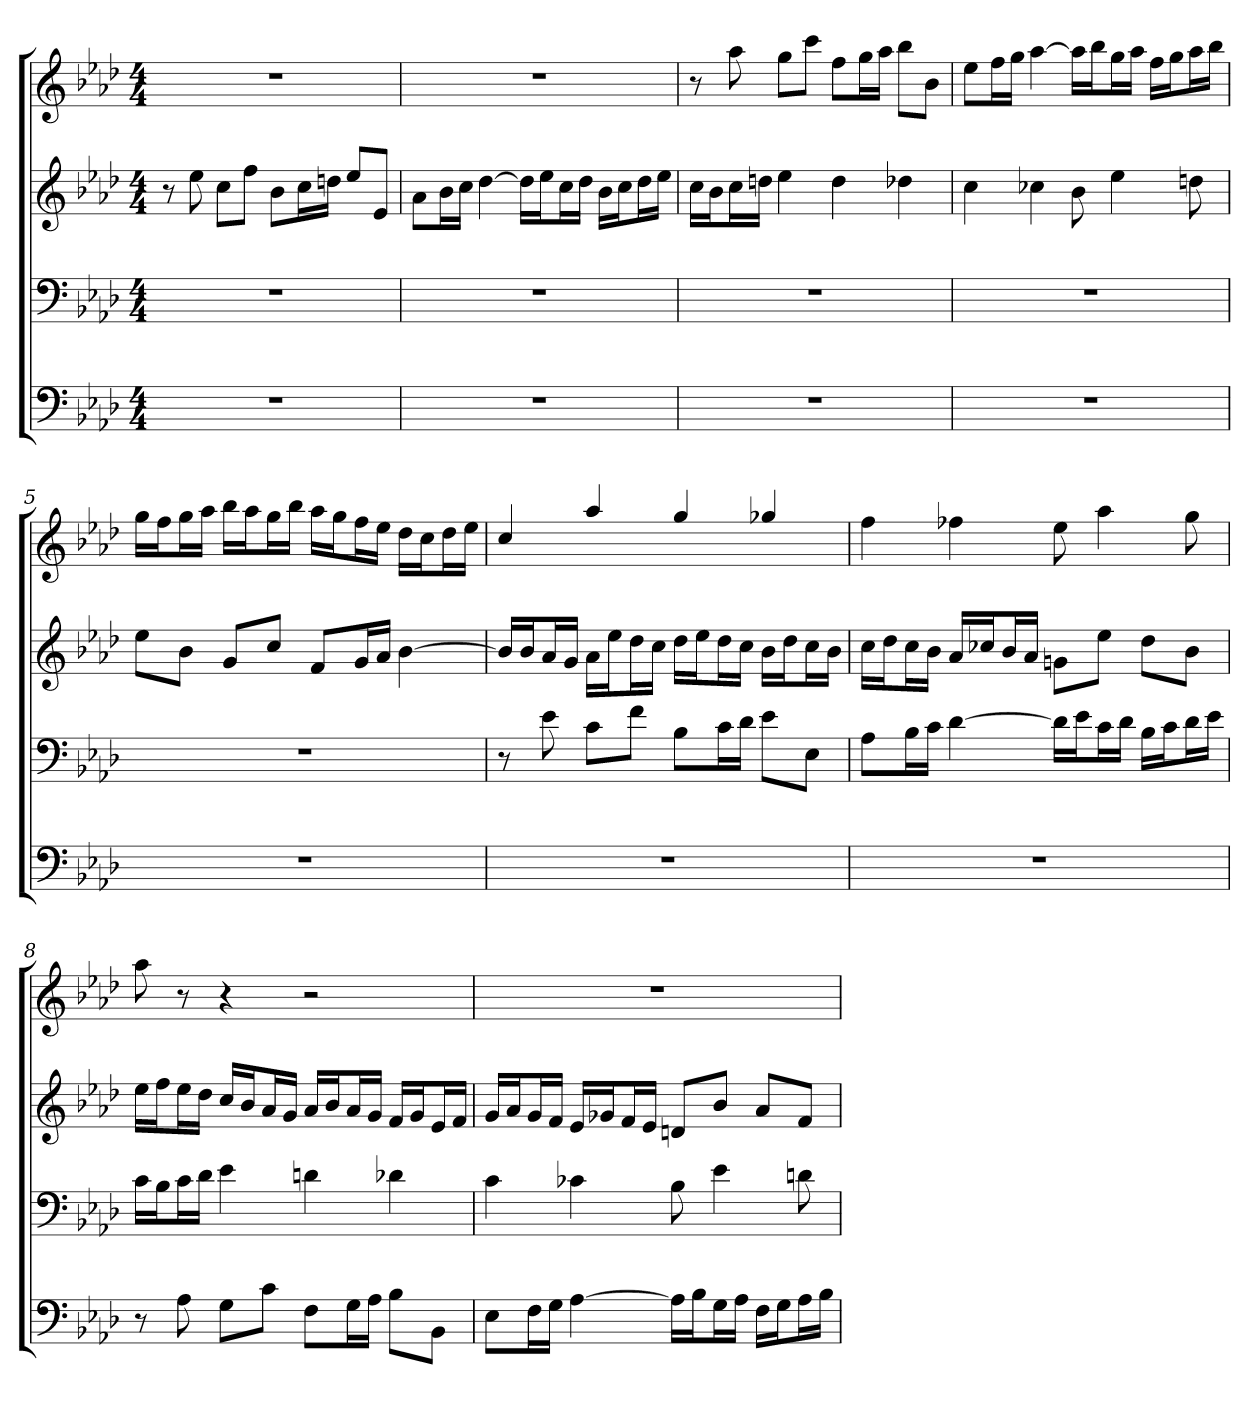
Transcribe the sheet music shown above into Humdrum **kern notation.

**kern	**kern	**kern	**kern
*part4	*part3	*part2	*part1
*staff4	*staff3	*staff2	*staff1
*clefF4	*clefF4	*clefG2	*clefG2
*k[b-e-a-d-]	*k[b-e-a-d-]	*k[b-e-a-d-]	*k[b-e-a-d-]
*A-:	*A-:	*A-:	*A-:
*M4/4	*M4/4	*M4/4	*M4/4
=1	=1	=1	=1
1r	1r	8r	1r
.	.	8ee-	.
.	.	8cc\L	.
.	.	8ff\J	.
.	.	8b-\L	.
.	.	16cc\L	.
.	.	16ddn\JJ	.
.	.	8ee-/L	.
.	.	8e-/J	.
=2	=2	=2	=2
1r	1r	8a-\L	1r
.	.	16b-\L	.
.	.	16cc\JJ	.
.	.	[4dd-	.
.	.	16dd-\LL]	.
.	.	16ee-\J	.
.	.	16cc\L	.
.	.	16dd-\JJ	.
.	.	16b-\LL	.
.	.	16cc\J	.
.	.	16dd-\L	.
.	.	16ee-\JJ	.
=3	=3	=3	=3
1r	1r	16cc\LL	8r
.	.	16b-\J	.
.	.	16cc\L	8aa-
.	.	16ddn\JJ	.
.	.	4ee-	8gg\L
.	.	.	8ccc\J
.	.	4dd	8ff\L
.	.	.	16gg\L
.	.	.	16aa-\JJ
.	.	4dd-X	8bb-\L
.	.	.	8b-\J
=4	=4	=4	=4
1r	1r	4cc	8ee-\L
.	.	.	16ff\L
.	.	.	16gg\JJ
.	.	4cc-X	[4aa-
.	.	8b-	16aa-\LL]
.	.	.	16bb-\J
.	.	4ee-	16gg\L
.	.	.	16aa-\JJ
.	.	.	16ff\LL
.	.	.	16gg\J
.	.	8ddn	16aa-\L
.	.	.	16bb-\JJ
=5	=5	=5	=5
1r	1r	8ee-\L	16gg\LL
.	.	.	16ff\J
.	.	8b-\J	16gg\L
.	.	.	16aa-\JJ
.	.	8g/L	16bb-\LL
.	.	.	16aa-\J
.	.	8cc/J	16gg\L
.	.	.	16bb-\JJ
.	.	8f/L	16aa-\LL
.	.	.	16gg\J
.	.	16g/L	16ff\L
.	.	16a-/JJ	16ee-\JJ
.	.	[4b-	16dd-\LL
.	.	.	16cc\J
.	.	.	16dd-\L
.	.	.	16ee-\JJ
=6	=6	=6	=6
*	*	*	*^
1r	8r	16b-/LL]	4cc	1ryy
.	.	16b-/J	.	.
.	8e-	16a-/L	.	.
.	.	16g/JJ	.	.
.	8c\L	16a-\LL	4aa-	.
.	.	16ee-\J	.	.
.	8f\J	16dd-\L	.	.
.	.	16cc\JJ	.	.
.	8B-\L	16dd-\LL	4gg	.
.	.	16ee-\J	.	.
.	16c\L	16dd-\L	.	.
.	16d-\JJ	16cc\JJ	.	.
.	8e-\L	16b-\LL	4gg-X	.
.	.	16dd-\J	.	.
.	8E-\J	16cc\L	.	.
.	.	16b-\JJ	.	.
*	*	*	*v	*v
=7	=7	=7	=7
1r	8A-\L	16cc\LL	4ff
.	.	16dd-\J	.
.	16B-\L	16cc\L	.
.	16c\JJ	16b-\JJ	.
.	[4d-	16a-/LL	4ff-X
.	.	16cc-X/J	.
.	.	16b-/L	.
.	.	16a-/JJ	.
.	16d-\LL]	8gn\L	8ee-
.	16e-\J	.	.
.	16c\L	8ee-\J	4aa-
.	16d-\JJ	.	.
.	16B-\LL	8dd-\L	.
.	16c\J	.	.
.	16d-\L	8b-\J	8gg
.	16e-\JJ	.	.
=8	=8	=8	=8
8r	16c\LL	16ee-\LL	8aa-
.	16B-\J	16ff\J	.
8A-	16c\L	16ee-\L	8r
.	16d-\JJ	16dd-\JJ	.
8G\L	4e-	16cc/LL	4r
.	.	16b-/J	.
8c\J	.	16a-/L	.
.	.	16g/JJ	.
8F\L	4dn	16a-/LL	2r
.	.	16b-/J	.
16G\L	.	16a-/L	.
16A-\JJ	.	16g/JJ	.
8B-\L	4d-X	16f/LL	.
.	.	16g/J	.
8BB-\J	.	16e-/L	.
.	.	16f/JJ	.
=9	=9	=9	=9
8E-\L	4c	16g/LL	1r
.	.	16a-/J	.
16F\L	.	16g/L	.
16G\JJ	.	16f/JJ	.
[4A-	4c-X	16e-/LL	.
.	.	16g-X/J	.
.	.	16f/L	.
.	.	16e-/JJ	.
16A-\LL]	8B-	8dn/L	.
16B-\J	.	.	.
16G\L	4e-	8b-/J	.
16A-\JJ	.	.	.
16F\LL	.	8a-/L	.
16G\J	.	.	.
16A-\L	8dn	8f/J	.
16B-\JJ	.	.	.
=	=	=	=
*-	*-	*-	*-
